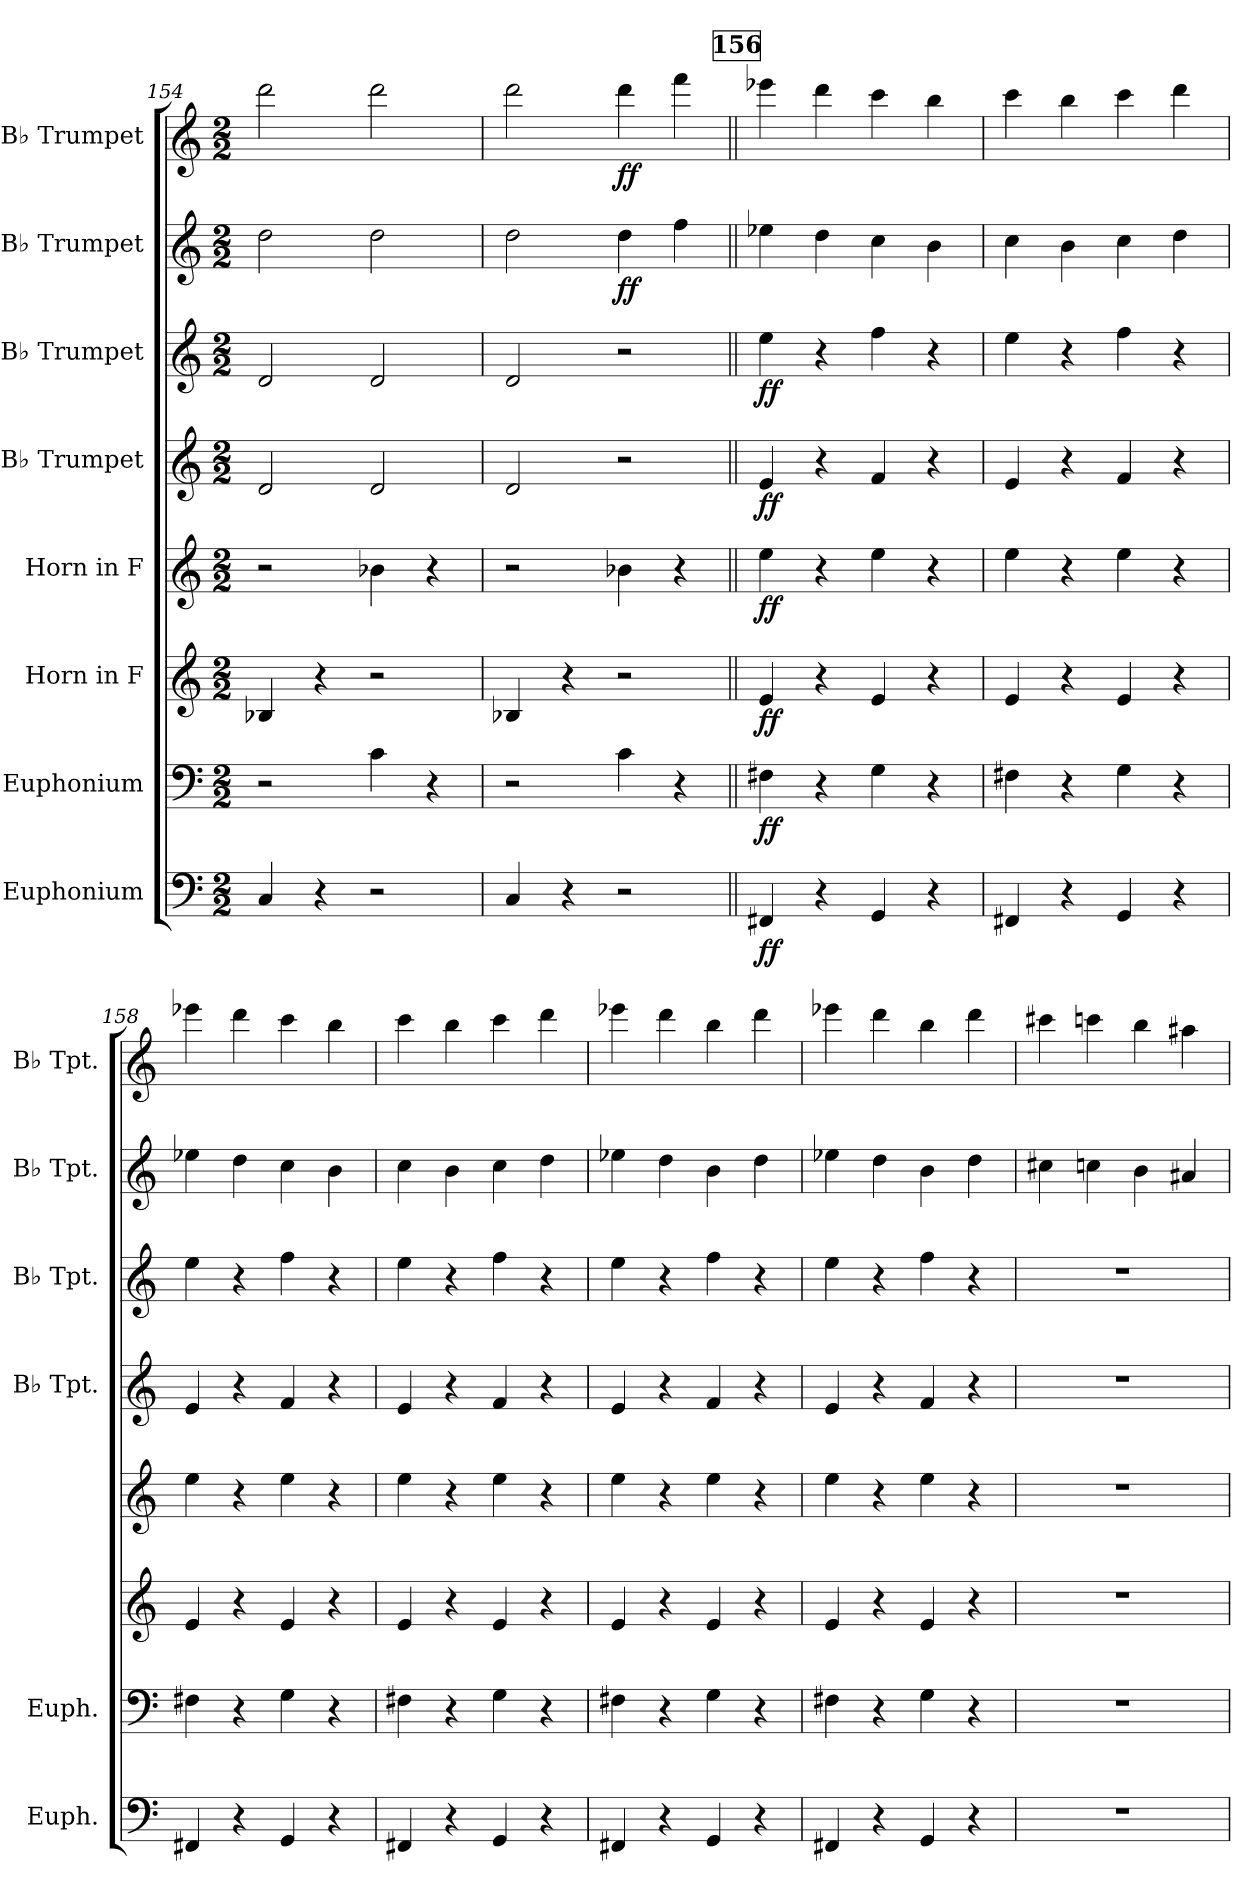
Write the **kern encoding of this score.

**kern	**dynam	**kern	**dynam	**kern	**dynam	**kern	**dynam	**kern	**dynam	**kern	**dynam	**kern	**dynam	**kern	**dynam
*part8	*part8	*part7	*part7	*part6	*part6	*part5	*part5	*part4	*part4	*part3	*part3	*part2	*part2	*part1	*part1
*staff8	*staff8	*staff7	*staff7	*staff6	*staff6	*staff5	*staff5	*staff4	*staff4	*staff3	*staff3	*staff2	*staff2	*staff1	*staff1
*I"Euphonium	*	*I"Euphonium	*	*I"Horn in F	*	*I"Horn in F	*	*I"B♭ Trumpet	*	*I"B♭ Trumpet	*	*I"B♭ Trumpet	*	*I"B♭ Trumpet	*
*I'Euph.	*	*I'Euph.	*	*	*	*	*	*I'B♭ Tpt.	*	*I'B♭ Tpt.	*	*I'B♭ Tpt.	*	*I'B♭ Tpt.	*
*clefF4	*	*clefF4	*	*clefG2	*	*clefG2	*	*clefG2	*	*clefG2	*	*clefG2	*	*clefG2	*
*	*	*	*	*ITrd4c7	*	*ITrd4c7	*	*ITrd1c2	*	*ITrd1c2	*	*ITrd1c2	*	*ITrd1c2	*
*k[]	*	*k[]	*	*k[b-]	*	*k[b-]	*	*k[b-e-]	*	*k[b-e-]	*	*k[b-e-]	*	*k[b-e-]	*
*M2/2	*	*M2/2	*	*M2/2	*	*M2/2	*	*M2/2	*	*M2/2	*	*M2/2	*	*M2/2	*
=154	=154	=154	=154	=154	=154	=154	=154	=154	=154	=154	=154	=154	=154	=154	=154
4C/	.	2r	.	4E-X/	.	2r	.	2c/	.	2c/	.	2cc\	.	2ccc\	.
4r	.	.	.	4r	.	.	.	.	.	.	.	.	.	.	.
2r	.	4c\	.	2r	.	4e-X\	.	2c/	.	2c/	.	2cc\	.	2ccc\	.
.	.	4r	.	.	.	4r	.	.	.	.	.	.	.	.	.
=155	=155	=155	=155	=155	=155	=155	=155	=155	=155	=155	=155	=155	=155	=155	=155
4C/	.	2r	.	4E-X/	.	2r	.	2c/	.	2c/	.	2cc\	.	2ccc\	.
4r	.	.	.	4r	.	.	.	.	.	.	.	.	.	.	.
!	!	!	!	!	!	!	!	!	!	!	!	!	!LO:DY:b	!	!LO:DY:b
2r	.	4c\	.	2r	.	4e-X\	.	2r	.	2r	.	4cc\	ff	4ccc\	ff
.	.	4r	.	.	.	4r	.	.	.	.	.	4ee-\	.	4eee-\	.
!!LO:PB:g=z
!!LO:REH:place=s1:a:B:fs=14:t=156
=156||	=156||	=156||	=156||	=156||	=156||	=156||	=156||	=156||	=156||	=156||	=156||	=156||	=156||	=156||	=156||
!	!LO:DY:b	!	!LO:DY:b	!	!LO:DY:b	!	!LO:DY:b	!	!LO:DY:b	!	!LO:DY:b	!	!	!	!
4FF#X/	ff	4F#X\	ff	4A/	ff	4a\	ff	4d/	ff	4dd\	ff	4dd-X\	.	4ddd-X\	.
4r	.	4r	.	4r	.	4r	.	4r	.	4r	.	4cc\	.	4ccc\	.
4GG/	.	4G\	.	4A/	.	4a\	.	4e-/	.	4ee-\	.	4b-\	.	4bb-\	.
4r	.	4r	.	4r	.	4r	.	4r	.	4r	.	4a\	.	4aa\	.
=157	=157	=157	=157	=157	=157	=157	=157	=157	=157	=157	=157	=157	=157	=157	=157
4FF#X/	.	4F#X\	.	4A/	.	4a\	.	4d/	.	4dd\	.	4b-\	.	4bb-\	.
4r	.	4r	.	4r	.	4r	.	4r	.	4r	.	4a\	.	4aa\	.
4GG/	.	4G\	.	4A/	.	4a\	.	4e-/	.	4ee-\	.	4b-\	.	4bb-\	.
4r	.	4r	.	4r	.	4r	.	4r	.	4r	.	4cc\	.	4ccc\	.
=158	=158	=158	=158	=158	=158	=158	=158	=158	=158	=158	=158	=158	=158	=158	=158
4FF#X/	.	4F#X\	.	4A/	.	4a\	.	4d/	.	4dd\	.	4dd-X\	.	4ddd-X\	.
4r	.	4r	.	4r	.	4r	.	4r	.	4r	.	4cc\	.	4ccc\	.
4GG/	.	4G\	.	4A/	.	4a\	.	4e-/	.	4ee-\	.	4b-\	.	4bb-\	.
4r	.	4r	.	4r	.	4r	.	4r	.	4r	.	4a\	.	4aa\	.
=159	=159	=159	=159	=159	=159	=159	=159	=159	=159	=159	=159	=159	=159	=159	=159
4FF#X/	.	4F#X\	.	4A/	.	4a\	.	4d/	.	4dd\	.	4b-\	.	4bb-\	.
4r	.	4r	.	4r	.	4r	.	4r	.	4r	.	4a\	.	4aa\	.
4GG/	.	4G\	.	4A/	.	4a\	.	4e-/	.	4ee-\	.	4b-\	.	4bb-\	.
4r	.	4r	.	4r	.	4r	.	4r	.	4r	.	4cc\	.	4ccc\	.
=160	=160	=160	=160	=160	=160	=160	=160	=160	=160	=160	=160	=160	=160	=160	=160
4FF#X/	.	4F#X\	.	4A/	.	4a\	.	4d/	.	4dd\	.	4dd-X\	.	4ddd-X\	.
4r	.	4r	.	4r	.	4r	.	4r	.	4r	.	4cc\	.	4ccc\	.
4GG/	.	4G\	.	4A/	.	4a\	.	4e-/	.	4ee-\	.	4a\	.	4aa\	.
4r	.	4r	.	4r	.	4r	.	4r	.	4r	.	4cc\	.	4ccc\	.
=161	=161	=161	=161	=161	=161	=161	=161	=161	=161	=161	=161	=161	=161	=161	=161
4FF#X/	.	4F#X\	.	4A/	.	4a\	.	4d/	.	4dd\	.	4dd-X\	.	4ddd-X\	.
4r	.	4r	.	4r	.	4r	.	4r	.	4r	.	4cc\	.	4ccc\	.
4GG/	.	4G\	.	4A/	.	4a\	.	4e-/	.	4ee-\	.	4a\	.	4aa\	.
4r	.	4r	.	4r	.	4r	.	4r	.	4r	.	4cc\	.	4ccc\	.
=162	=162	=162	=162	=162	=162	=162	=162	=162	=162	=162	=162	=162	=162	=162	=162
1r	.	1r	.	1r	.	1r	.	1r	.	1r	.	4bn\	.	4bbn\	.
.	.	.	.	.	.	.	.	.	.	.	.	4b-X\	.	4bb-X\	.
.	.	.	.	.	.	.	.	.	.	.	.	4a\	.	4aa\	.
.	.	.	.	.	.	.	.	.	.	.	.	4g#X/	.	4gg#X\	.
=	=	=	=	=	=	=	=	=	=	=	=	=	=	=	=
*-	*-	*-	*-	*-	*-	*-	*-	*-	*-	*-	*-	*-	*-	*-	*-
